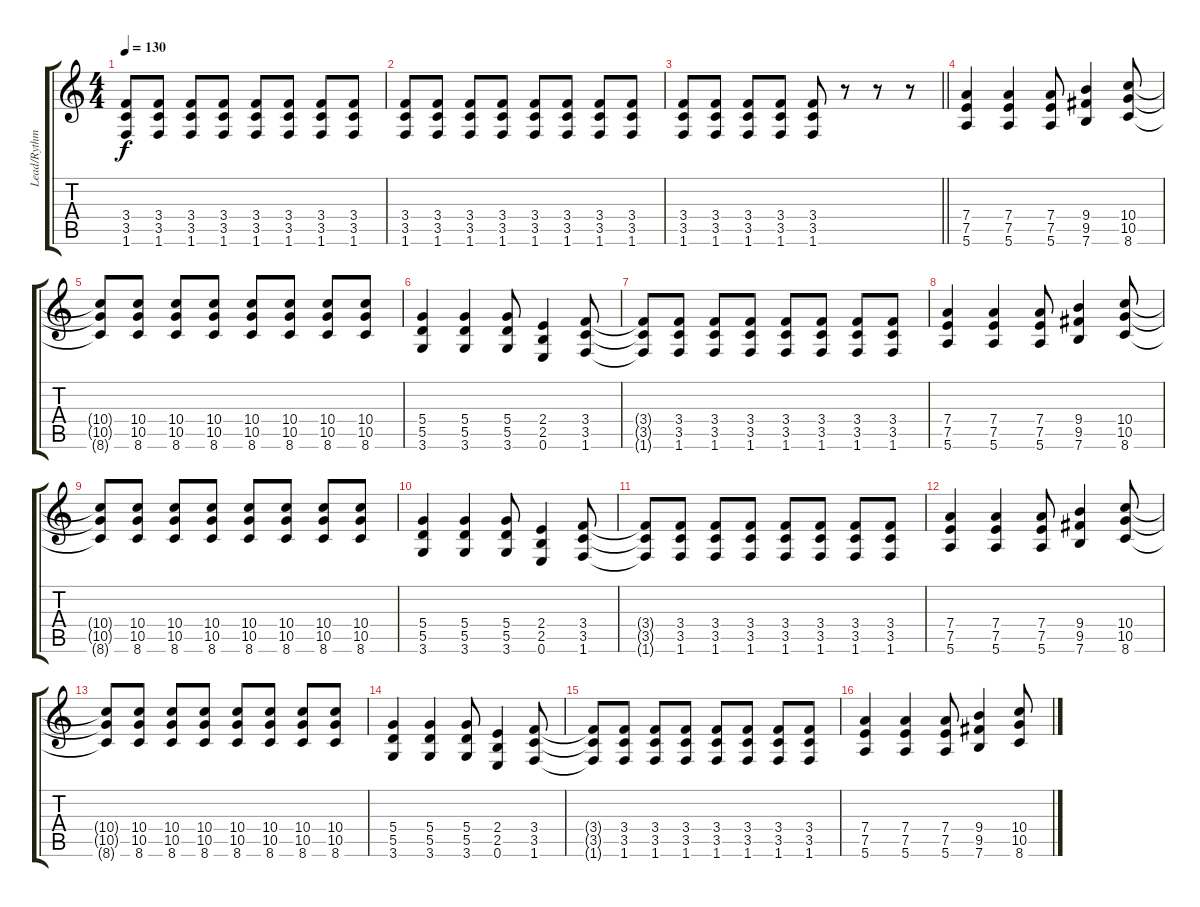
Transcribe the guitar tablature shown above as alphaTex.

\track ("Lead/Rythm" "Lead/Rythm") {instrument distortionguitar}
\staff {score tabs}
\tuning (E4 B3 G3 D3 A2 E2) {hide}
\ts (4 4)
\tempo 130
\clef g2
\ks c
(3.4 3.5 1.6).8{dy f} (3.4 3.5 1.6).8 (3.4 3.5 1.6).8 (3.4 3.5 1.6).8 (3.4 3.5 1.6).8 (3.4 3.5 1.6).8 (3.4 3.5 1.6).8 (3.4 3.5 1.6).8 |
(3.4 3.5 1.6).8 (3.4 3.5 1.6).8 (3.4 3.5 1.6).8 (3.4 3.5 1.6).8 (3.4 3.5 1.6).8 (3.4 3.5 1.6).8 (3.4 3.5 1.6).8 (3.4 3.5 1.6).8 |
\barLineRight lightlight
(3.4 3.5 1.6).8 (3.4 3.5 1.6).8 (3.4 3.5 1.6).8 (3.4 3.5 1.6).8 (3.4 3.5 1.6).8 r.8 r.8 r.8 |
(7.4 7.5 5.6).4 (7.4 7.5 5.6).4 (7.4 7.5 5.6).8 (9.4 9.5 7.6).4 (10.4 10.5 8.6).8 |
(10.4{t} 10.5{t} 8.6{t}).8 (10.4 10.5 8.6).8 (10.4 10.5 8.6).8 (10.4 10.5 8.6).8 (10.4 10.5 8.6).8 (10.4 10.5 8.6).8 (10.4 10.5 8.6).8 (10.4 10.5 8.6).8 |
(5.4 5.5 3.6).4 (5.4 5.5 3.6).4 (5.4 5.5 3.6).8 (2.4 2.5 0.6).4 (3.4 3.5 1.6).8 |
(3.4{t} 3.5{t} 1.6{t}).8 (3.4 3.5 1.6).8 (3.4 3.5 1.6).8 (3.4 3.5 1.6).8 (3.4 3.5 1.6).8 (3.4 3.5 1.6).8 (3.4 3.5 1.6).8 (3.4 3.5 1.6).8 |
(7.4 7.5 5.6).4 (7.4 7.5 5.6).4 (7.4 7.5 5.6).8 (9.4 9.5 7.6).4 (10.4 10.5 8.6).8 |
(10.4{t} 10.5{t} 8.6{t}).8 (10.4 10.5 8.6).8 (10.4 10.5 8.6).8 (10.4 10.5 8.6).8 (10.4 10.5 8.6).8 (10.4 10.5 8.6).8 (10.4 10.5 8.6).8 (10.4 10.5 8.6).8 |
(5.4 5.5 3.6).4 (5.4 5.5 3.6).4 (5.4 5.5 3.6).8 (2.4 2.5 0.6).4 (3.4 3.5 1.6).8 |
(3.4{t} 3.5{t} 1.6{t}).8 (3.4 3.5 1.6).8 (3.4 3.5 1.6).8 (3.4 3.5 1.6).8 (3.4 3.5 1.6).8 (3.4 3.5 1.6).8 (3.4 3.5 1.6).8 (3.4 3.5 1.6).8 |
(7.4 7.5 5.6).4 (7.4 7.5 5.6).4 (7.4 7.5 5.6).8 (9.4 9.5 7.6).4 (10.4 10.5 8.6).8 |
(10.4{t} 10.5{t} 8.6{t}).8 (10.4 10.5 8.6).8 (10.4 10.5 8.6).8 (10.4 10.5 8.6).8 (10.4 10.5 8.6).8 (10.4 10.5 8.6).8 (10.4 10.5 8.6).8 (10.4 10.5 8.6).8 |
(5.4 5.5 3.6).4 (5.4 5.5 3.6).4 (5.4 5.5 3.6).8 (2.4 2.5 0.6).4 (3.4 3.5 1.6).8 |
(3.4{t} 3.5{t} 1.6{t}).8 (3.4 3.5 1.6).8 (3.4 3.5 1.6).8 (3.4 3.5 1.6).8 (3.4 3.5 1.6).8 (3.4 3.5 1.6).8 (3.4 3.5 1.6).8 (3.4 3.5 1.6).8 |
(7.4 7.5 5.6).4 (7.4 7.5 5.6).4 (7.4 7.5 5.6).8 (9.4 9.5 7.6).4 (10.4 10.5 8.6).8
